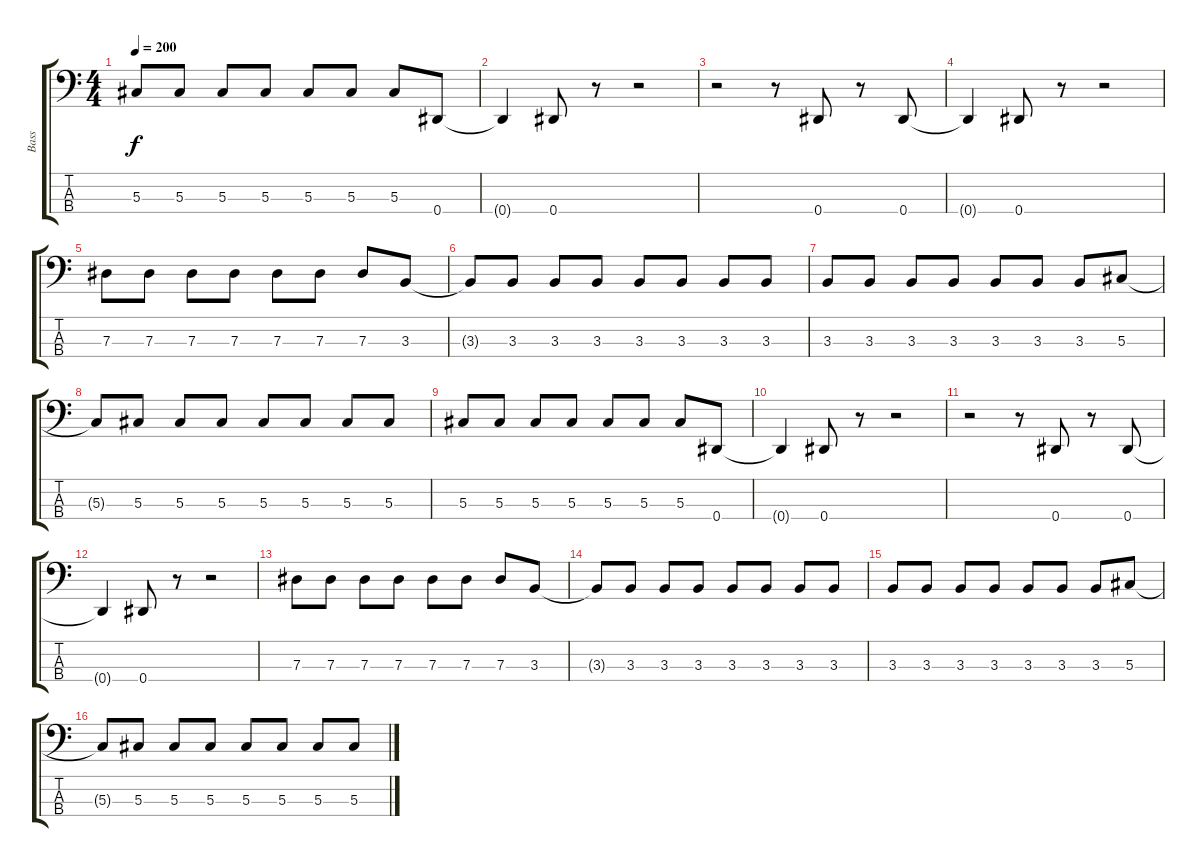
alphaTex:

\track ("Bass" "Bass") {instrument electricbassfinger}
\staff {score tabs}
\tuning (Gb2 Db2 Ab1 Eb1) {hide}
\ts (4 4)
\tempo 200
\clef f4
\ks c
5.3.8{dy f} 5.3.8 5.3.8 5.3.8 5.3.8 5.3.8 5.3.8 0.4.8 |
0.4{t}.4 0.4.8 r.8 r.2 |
r.2 r.8 0.4.8 r.8 0.4.8 |
0.4{t}.4 0.4.8 r.8 r.2 |
7.3.8 7.3.8 7.3.8 7.3.8 7.3.8 7.3.8 7.3.8 3.3.8 |
3.3{t}.8 3.3.8 3.3.8 3.3.8 3.3.8 3.3.8 3.3.8 3.3.8 |
3.3.8 3.3.8 3.3.8 3.3.8 3.3.8 3.3.8 3.3.8 5.3.8 |
5.3{t}.8 5.3.8 5.3.8 5.3.8 5.3.8 5.3.8 5.3.8 5.3.8 |
5.3.8 5.3.8 5.3.8 5.3.8 5.3.8 5.3.8 5.3.8 0.4.8 |
0.4{t}.4 0.4.8 r.8 r.2 |
r.2 r.8 0.4.8 r.8 0.4.8 |
0.4{t}.4 0.4.8 r.8 r.2 |
7.3.8 7.3.8 7.3.8 7.3.8 7.3.8 7.3.8 7.3.8 3.3.8 |
3.3{t}.8 3.3.8 3.3.8 3.3.8 3.3.8 3.3.8 3.3.8 3.3.8 |
3.3.8 3.3.8 3.3.8 3.3.8 3.3.8 3.3.8 3.3.8 5.3.8 |
5.3{t}.8 5.3.8 5.3.8 5.3.8 5.3.8 5.3.8 5.3.8 5.3.8
